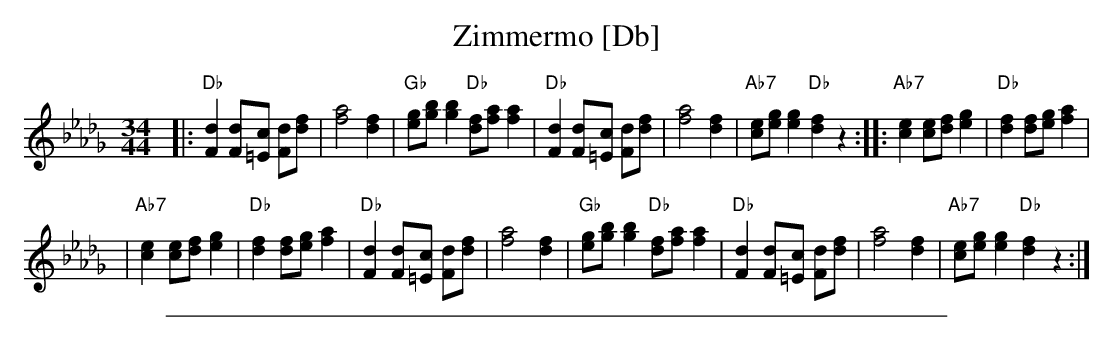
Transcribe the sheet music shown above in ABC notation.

X:1
T: Zimmermo [Db]
M: 34/44
L: 1/8
K: Db
|:"Db" [d2F2] [dF][c=E] [dF][fd] | [a4f4] [f2d2] \
| "Gb"[ge][bg][b2g2] "Db"[fd][af][a2f2] \
| "Db" [d2F2] [dF][c=E] [dF][fd] | [a4f4] [f2d2] \
| "Ab7"[ec][ge][g2e2] "Db"[f2d2]z2 \
::"Ab7"[c2e2] [ce][df] [e2g2] | "Db"[d2f2] [df][eg] [f2a2] |
| "Ab7"[c2e2] [ce][df] [e2g2] | "Db"[d2f2] [df][eg] [f2a2] \
| "Db" [d2F2] [dF][c=E] [dF][fd] | [a4f4] [f2d2] \
| "Gb"[ge][bg][b2g2] "Db"[fd][af][a2f2] \
| "Db" [d2F2] [dF][c=E] [dF][fd] | [a4f4] [f2d2] \
| "Ab7"[ec][ge][g2e2] "Db"[f2d2]z2 :|
